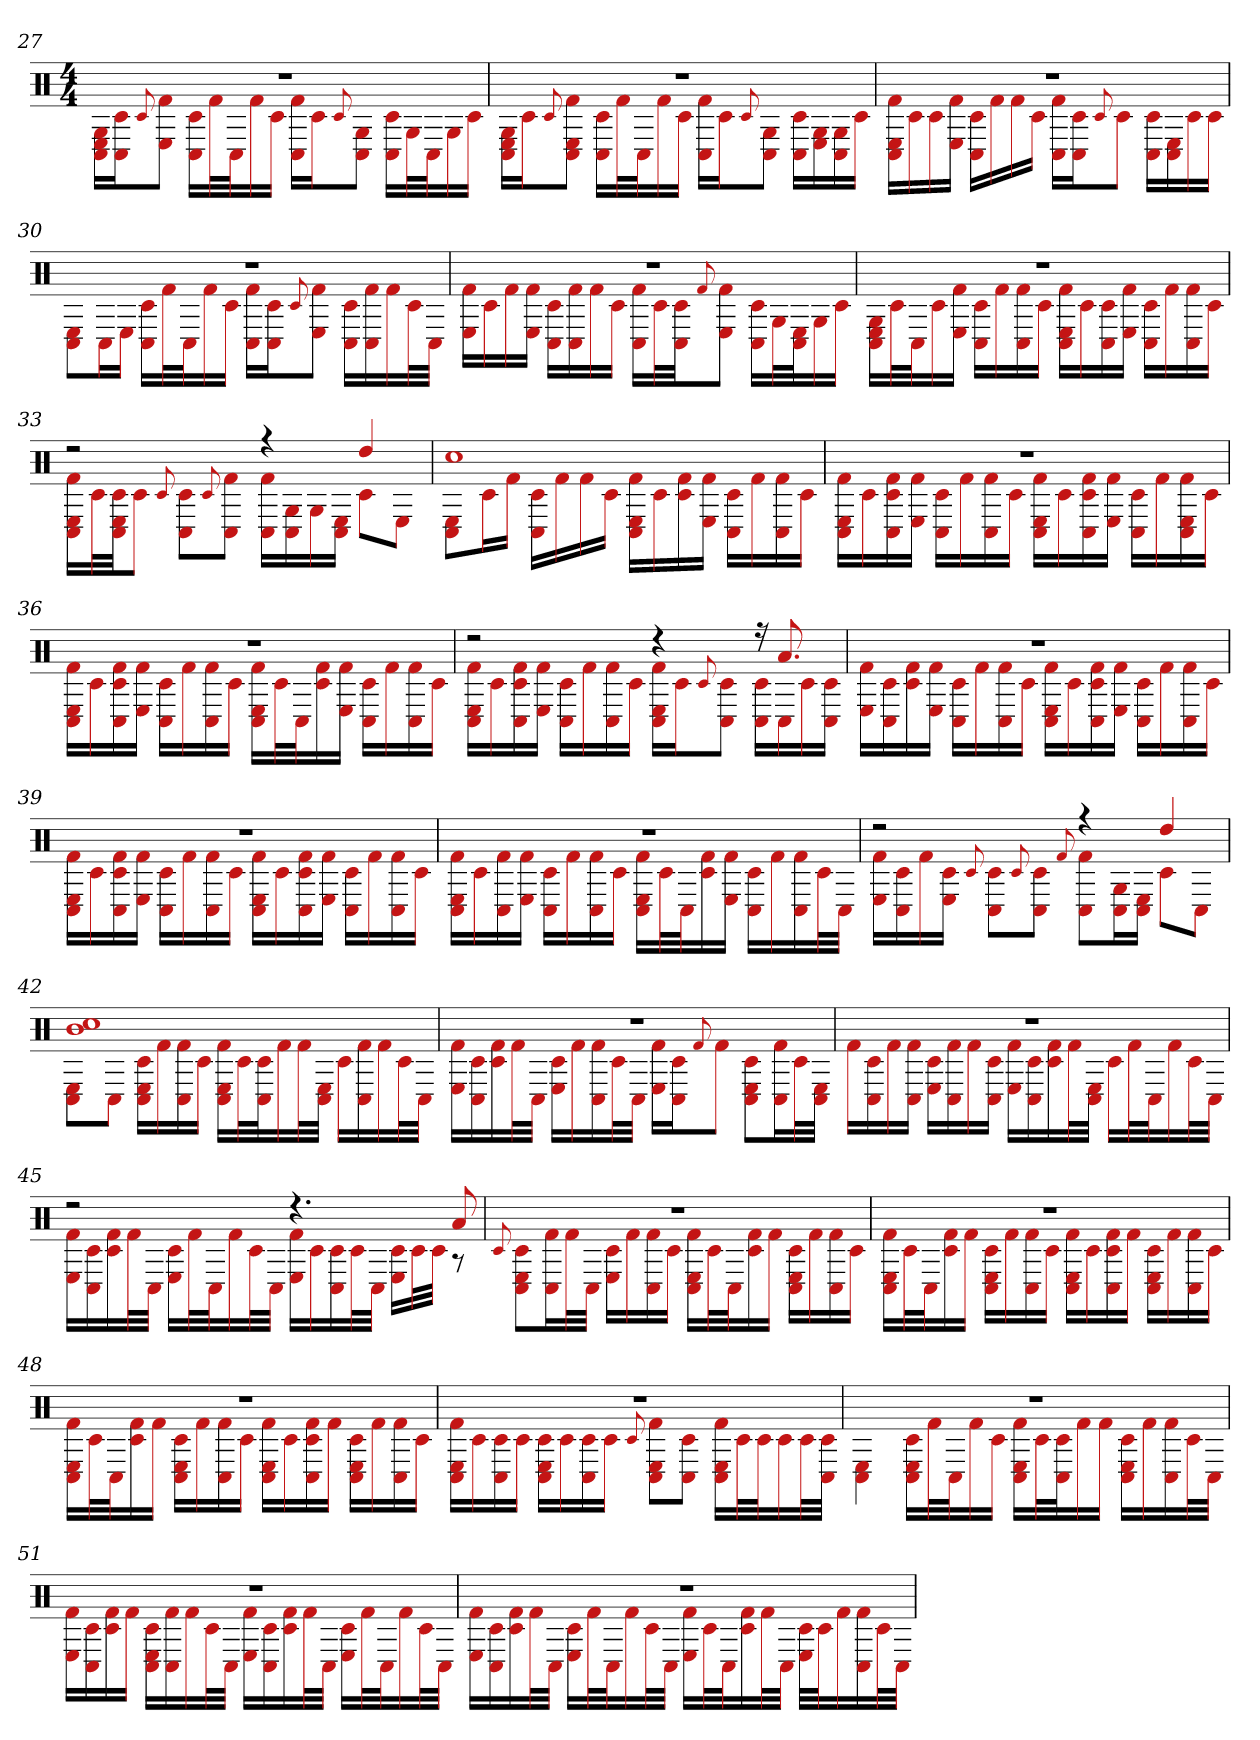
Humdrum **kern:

**kern
*part1
*staff1
*clefX
*k[]
*M4/4
=27
*^
1r	16C# 16G 16ELL
.	16c# 16C#J
.	8qqc#
.	8E 8f#J
.	16C# 16c#LL
.	32f#L
.	32C#J
.	16f#
.	16c#JJ
.	16C# 16f#LL
.	16c#J
.	8qqc#
.	8C# 8GJ
.	16C# 16c#LL
.	32GL
.	32C#J
.	16G
.	16c#JJ
=28	=28
1r	16C# 16E 16GLL
.	16c#J
.	8qqc#
.	8C# 8E 8f#J
.	16C# 16c#LL
.	32f#L
.	32C#J
.	16f#
.	16c#JJ
.	16C# 16f#LL
.	16c#J
.	8qqc#
.	8C# 8GJ
.	16C# 16c#LL
.	16G 16E
.	16C# 16G
.	16c#JJ
=29	=29
1r	16C# 16E 16f#LL
.	16c#
.	16c#
.	16E 16f#JJ
.	16C# 16c#LL
.	16f#
.	16f#
.	16c#JJ
.	16C# 16f#LL
.	16c# 16C#J
.	8qqc#
.	8c#J
.	16C# 16c#LL
.	16E 16C#
.	16c#
.	16c#JJ
=30	=30
1r	8C# 8EL
.	16C#L
.	16EJJ
.	16C# 16c#LL
.	32f#L
.	32C#J
.	16f#
.	16c#JJ
.	16C# 16f#LL
.	16c# 16C#J
.	8qqc#
.	8f# 8EJ
.	16C# 16c#LL
.	16f# 16C#
.	16f#
.	32c#L
.	32C#JJJ
=31	=31
1r	16E 16f#LL
.	16c#
.	16f#
.	16f# 16EJJ
.	16C# 16c#LL
.	16f# 16C#
.	16f#
.	16c#JJ
.	16C# 16f#LL
.	32c#L
.	32C# 32c#JJ
.	8qqf#
.	8E 8f#J
.	16C# 16c#LL
.	32GL
.	32E 32C#J
.	16G
.	16c#JJ
=32	=32
1r	16C# 16G 16ELL
.	32c#L
.	32C#J
.	16c#
.	16E 16f#JJ
.	16C# 16c#LL
.	16f#
.	16C# 16f#
.	16c#JJ
.	16C# 16f# 16ELL
.	16c#
.	16C# 16c#
.	16E 16f#JJ
.	16C# 16c#LL
.	16f#
.	16C# 16f#
.	16c#JJ
=33	=33
2r	16C# 16E 16f#LL
.	32c#L
.	32C# 32E 32c#JJ
.	8c#J
.	8qqc#
.	8C# 8c#L
.	8qqc#
.	8C# 8f#J
4r	16C# 16f#LL
.	16G 16C#
.	16G
.	16E 16C#JJ
4dd	8c#L
.	8EJ
=34	=34
1cc#	8C# 8EL
.	16c#L
.	16f#JJ
.	16C# 16c#LL
.	16f#
.	16f#
.	16c#JJ
.	16C# 16E 16f#LL
.	16c#
.	16c# 16f#
.	16E 16f#JJ
.	16C# 16c#LL
.	16f#
.	16f# 16C#
.	16c#JJ
=35	=35
1r	16C# 16f# 16ELL
.	16c#
.	16C# 16c# 16f#
.	16f# 16EJJ
.	16C# 16c#LL
.	16f#
.	16C# 16f#
.	16c#JJ
.	16E 16C# 16f#LL
.	16c#
.	16c# 16C# 16f#
.	16f# 16EJJ
.	16C# 16c#LL
.	16f#
.	16E 16f# 16C#
.	16c#JJ
=36	=36
1r	16E 16C# 16f#LL
.	16c#
.	16C# 16f# 16c#
.	16f# 16EJJ
.	16C# 16c#LL
.	16f#
.	16C# 16f#
.	16c#JJ
.	16C# 16f# 16ELL
.	32c#L
.	32C#J
.	16c# 16f#
.	16f# 16EJJ
.	16C# 16c#LL
.	16f#
.	16C# 16f#
.	16c#JJ
=37	=37
2r	16C# 16f# 16ELL
.	16c#
.	16C# 16f# 16c#
.	16f# 16EJJ
.	16C# 16c#LL
.	16f#
.	16C# 16f#
.	16c#JJ
4r	16C# 16E 16f#LL
.	16c#J
.	8qqc#
.	8C# 8c#J
16r	16C# 16c#LL
8.a	16C#
.	16c#
.	16c# 16C#JJ
=38	=38
1r	16E 16f#LL
.	16c# 16C#
.	16c# 16f#
.	16f# 16EJJ
.	16C# 16c#LL
.	16f#
.	16f# 16C#
.	16c#JJ
.	16f# 16C# 16ELL
.	16c#
.	16c# 16C# 16f#
.	16f# 16EJJ
.	16C# 16c#LL
.	16f#
.	16C# 16f#
.	16c#JJ
=39	=39
1r	16C# 16f# 16ELL
.	16c#
.	16C# 16f# 16c#
.	16f# 16EJJ
.	16C# 16c#LL
.	16f#
.	16f# 16C#
.	16c#JJ
.	16C# 16f# 16ELL
.	16c#
.	16f# 16c# 16C#
.	16f# 16EJJ
.	16C# 16c#LL
.	16f#
.	16C# 16f#
.	16c#JJ
=40	=40
1r	16C# 16E 16f#LL
.	16c#
.	16C# 16f#
.	16f# 16EJJ
.	16C# 16c#LL
.	16f#
.	16C# 16f#
.	16c#JJ
.	16C# 16E 16f#LL
.	32c#L
.	32C#J
.	16c# 16f#
.	16E 16f#JJ
.	16C# 16c#LL
.	16f#
.	16C# 16f#
.	32c#L
.	32C#JJJ
=41	=41
2r	16E 16f#LL
.	16c# 16C#
.	16f#
.	16E 16c#JJ
.	8qqc#
.	8C# 8c#L
.	8qqc#
.	8C# 8c#J
.	8qqf#
4r	8C# 8f#L
.	16C# 16GL
.	16E 16C#JJ
4dd	8c#L
.	8C#J
=42	=42
1cc# 1b	8E 8C#L
.	8C#J
.	16C# 16E 16c#LL
.	16f#
.	16C# 16f#
.	16c#JJ
.	16C# 16E 16f#LL
.	32c#L
.	32C# 32c#J
.	16f#
.	32f#L
.	32C# 32EJJJ
.	16c#LL
.	16f# 16C#
.	16f#
.	32c#L
.	32C#JJJ
=43	=43
1r	16E 16f#LL
.	16c# 16C#
.	16c# 16f#
.	32f#L
.	32C#JJJ
.	16c# 16ELL
.	16f#
.	16C# 16f#
.	32c#L
.	32C#JJJ
.	16E 16f#LL
.	16c# 16C#J
.	8qqf#
.	8f#J
.	8C# 8E 8c#L
.	16C# 16f#L
.	32c#L
.	32C# 32EJJJ
=44	=44
1r	16f#LL
.	16c# 16C#
.	16f#
.	16f# 16C#JJ
.	16E 16c#LL
.	16f# 16C#
.	16f#
.	16c# 16C#JJ
.	16E 16f#LL
.	16c# 16C#
.	16c# 16f#
.	32f#L
.	32C# 32EJJJ
.	16c#LL
.	32f#L
.	32C#J
.	16f#
.	32c#L
.	32C#JJJ
=45	=45
2r	16E 16f#LL
.	16c# 16C#
.	16c# 16f#
.	32f#L
.	32C#JJJ
.	16E 16c#LL
.	32f#L
.	32C#J
.	16f#
.	32c#L
.	32C#JJJ
4.r	16E 16f#LL
.	16c#
.	16C# 16c#
.	32c#L
.	32C#JJJ
.	16c# 16ELL
.	32c#L
.	32c#JJJ
8a	8r
=46	=46
.	8qqc#
1r	8C# 8E 8c#L
.	16C# 16f#L
.	32f#L
.	32C#JJJ
.	16E 16c#LL
.	16f#
.	16C# 16f#
.	16c#JJ
.	16C# 16E 16f#LL
.	32c#L
.	32C#J
.	16c# 16f#
.	16f#JJ
.	16C# 16E 16c#LL
.	16f#
.	16C# 16f#
.	16c#JJ
=47	=47
1r	16C# 16E 16f#LL
.	32c#L
.	32C#J
.	16c# 16f#
.	16f#JJ
.	16C# 16E 16c#LL
.	16f#
.	16C# 16f#
.	16c#JJ
.	16C# 16E 16f#LL
.	16c#
.	16C# 16c# 16f#
.	16f#JJ
.	16C# 16c# 16ELL
.	16f#
.	16C# 16f#
.	16c#JJ
=48	=48
1r	16C# 16E 16f#LL
.	32c#L
.	32C#J
.	16c# 16f#
.	16f#JJ
.	16C# 16c# 16ELL
.	16f#
.	16C# 16f#
.	16c#JJ
.	16C# 16f# 16ELL
.	16c#
.	16C# 16f# 16c#
.	16f#JJ
.	16C# 16c# 16ELL
.	16f#
.	16C# 16f#
.	16c#JJ
=49	=49
1r	16C# 16E 16f#LL
.	16c#
.	16C# 16c#
.	16c#JJ
.	16C# 16c# 16ELL
.	16c#
.	16C# 16c#
.	16c#JJ
.	8qqc#
.	8C# 8E 8f#L
.	8C# 8c#J
.	16C# 16E 16f#LL
.	32c#L
.	32c#J
.	16c#
.	32c#L
.	32c# 32C#JJJ
=50	=50
1r	4E 4C#
.	16C# 16E 16c#LL
.	32f#L
.	32C#J
.	16f#
.	16c#JJ
.	16C# 16E 16f#LL
.	32c#L
.	32C# 32c#J
.	16f#
.	16f#JJ
.	16C# 16E 16c#LL
.	16f#
.	16C# 16f#
.	32c#L
.	32C#JJJ
=51	=51
1r	16E 16f#LL
.	16c# 16C#
.	16f# 16c#
.	16f#JJ
.	16C# 16c# 16ELL
.	16f# 16C#
.	16f#
.	32c#L
.	32C#JJJ
.	16E 16f#LL
.	16c# 16C#
.	16f# 16c#
.	32f#L
.	32C#JJJ
.	16c# 16ELL
.	32f#L
.	32C#J
.	16f#
.	32c#L
.	32C#JJJ
=52	=52
1r	16f# 16ELL
.	16c# 16C#
.	16f# 16c#
.	32f#L
.	32C#JJJ
.	16E 16c#LL
.	32f#L
.	32C#J
.	16f#
.	32c#L
.	32C#JJJ
.	16E 16f#LL
.	32c#L
.	32C#J
.	16c# 16f#
.	32f#L
.	32C#JJJ
.	32E 32c#LLL
.	32c#J
.	16f#
.	16C# 16f#
.	32c#L
.	32C#JJJ
*v	*v
=
*-
